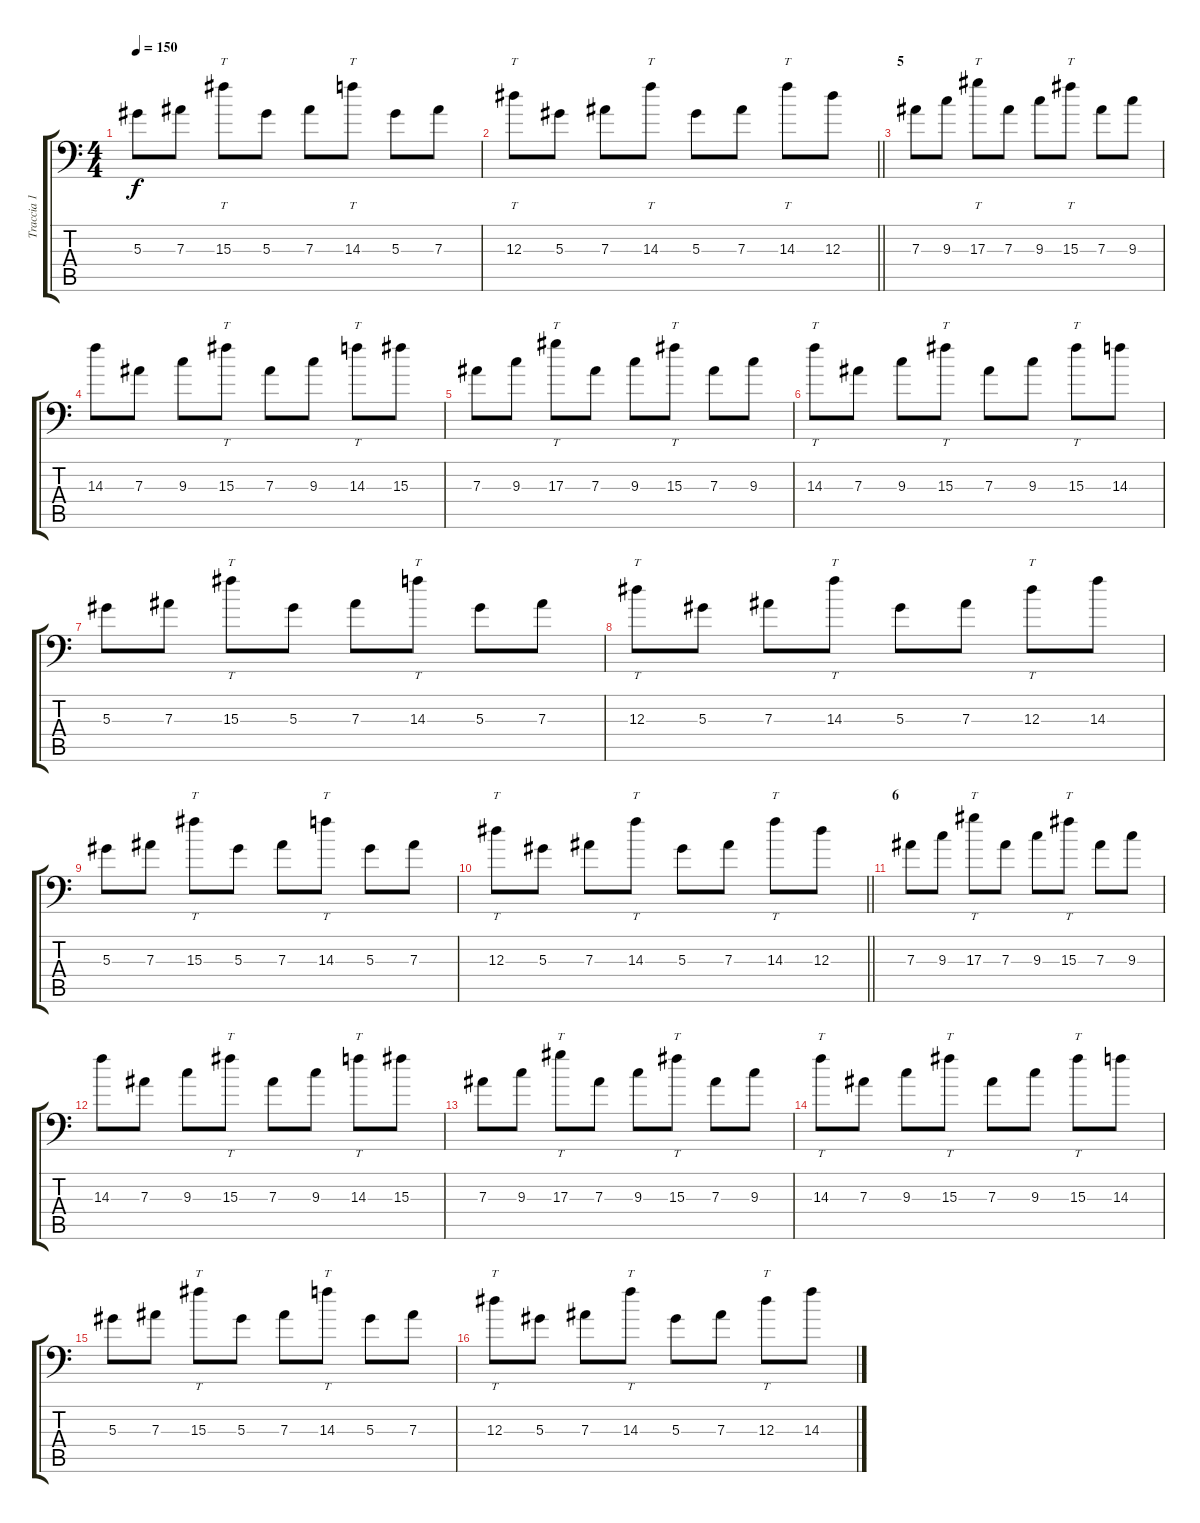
\track ("Traccia 1" "Traccia 1") {instrument distortionguitar}
\staff {score tabs}
\tuning (C4 G3 Eb3 Bb2 F2 Bb1) {hide}
\ts (4 4)
\tempo 150
\clef f4
\ks c
5.3.8{dy f} 7.3.8 15.3.8{tt} 5.3.8 7.3.8 14.3.8{tt} 5.3.8 7.3.8 |
\barLineRight lightlight
12.3.8{tt} 5.3.8 7.3.8 14.3.8{tt} 5.3.8 7.3.8 14.3.8{tt} 12.3.8 |
\section ("" "5")
7.3.8 9.3.8 17.3.8{tt} 7.3.8 9.3.8 15.3.8{tt} 7.3.8 9.3.8 |
14.3.8 7.3.8 9.3.8 15.3.8{tt} 7.3.8 9.3.8 14.3.8{tt} 15.3.8 |
7.3.8 9.3.8 17.3.8{tt} 7.3.8 9.3.8 15.3.8{tt} 7.3.8 9.3.8 |
14.3.8{tt} 7.3.8 9.3.8 15.3.8{tt} 7.3.8 9.3.8 15.3.8{tt} 14.3.8 |
5.3.8 7.3.8 15.3.8{tt} 5.3.8 7.3.8 14.3.8{tt} 5.3.8 7.3.8 |
12.3.8{tt} 5.3.8 7.3.8 14.3.8{tt} 5.3.8 7.3.8 12.3.8{tt} 14.3.8 |
5.3.8 7.3.8 15.3.8{tt} 5.3.8 7.3.8 14.3.8{tt} 5.3.8 7.3.8 |
\barLineRight lightlight
12.3.8{tt} 5.3.8 7.3.8 14.3.8{tt} 5.3.8 7.3.8 14.3.8{tt} 12.3.8 |
\section ("" "6")
7.3.8 9.3.8 17.3.8{tt} 7.3.8 9.3.8 15.3.8{tt} 7.3.8 9.3.8 |
14.3.8 7.3.8 9.3.8 15.3.8{tt} 7.3.8 9.3.8 14.3.8{tt} 15.3.8 |
7.3.8 9.3.8 17.3.8{tt} 7.3.8 9.3.8 15.3.8{tt} 7.3.8 9.3.8 |
14.3.8{tt} 7.3.8 9.3.8 15.3.8{tt} 7.3.8 9.3.8 15.3.8{tt} 14.3.8 |
5.3.8 7.3.8 15.3.8{tt} 5.3.8 7.3.8 14.3.8{tt} 5.3.8 7.3.8 |
12.3.8{tt} 5.3.8 7.3.8 14.3.8{tt} 5.3.8 7.3.8 12.3.8{tt} 14.3.8
